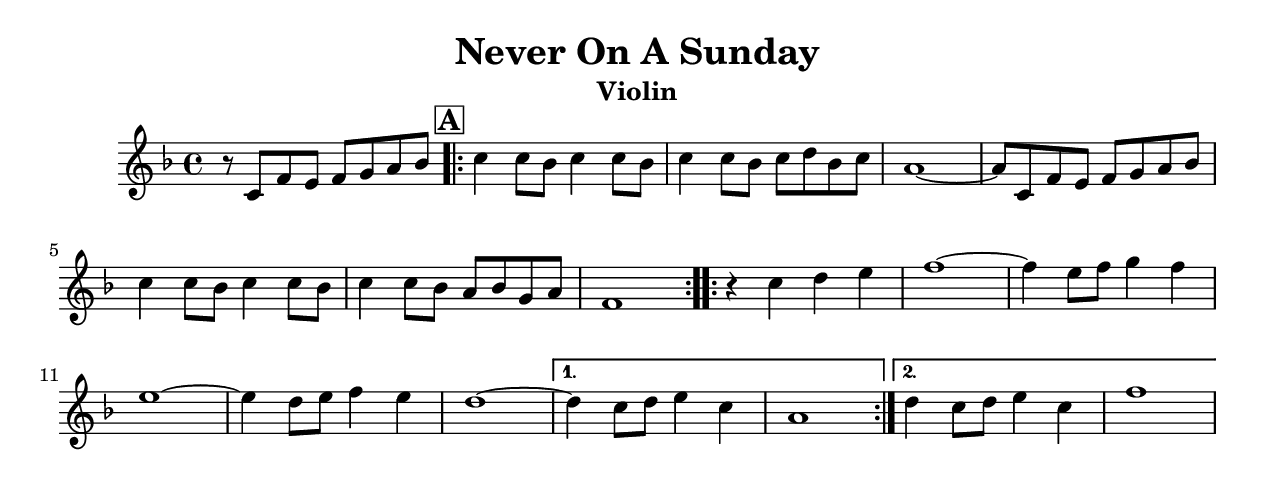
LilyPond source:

\version "2.24.0"
\include "english.ly"
%\pointAndClickOff
\paper{
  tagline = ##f
  print-all-headers = ##t
  #(set-paper-size "letter")
}
date = #(strftime "%d-%m-%Y" (localtime (current-time)))

%\markup{ \italic{ " Updated " \date  }  }

%\markup{ Got something to say? }

global = {
  \clef treble
  \key f \major
  \time 4/4
  \set Score.rehearsalMarkFormatter = #format-mark-box-alphabet
}

%#################################### Melody ########################
melody = \relative c' {
  \global
  \partial 4*4 r8 c f e f g a bf|
  %lead in notes

  \repeat volta 2{
    \mark \default
    c4 c8 bf c4 c8 bf
    c4 c8 bf c d bf c|
    a1~

    a8 c, f e f g a bf|
    c4 c8 bf c4 c8 bf
    c4 c8 bf a bf g a|
    f1


  }
  %\alternative { { }{ } }

  \repeat volta 2{
    r4 c' d e
    f1~
    f4 e8 f g4 f|
    e1~
    e4 d8 e f4 e|
    d1~


  }
  \alternative {
    {
      d4 c8 d e4 c
      a1
    }

    {
      d4 c8 d e4 c
      f1
    }
  }

}
%################################# Lyrics #####################
%\addlyrics{  }
%################################# Chords #######################
harmonies = \chordmode {

}

\score {
  <<
    \new ChordNames {
      \set chordChanges = ##f
      \harmonies
    }
    \new Staff
    \melody
  >>
  \header{
    title= "Never On A Sunday"
    subtitle=""
    composer= ""
    instrument = "Violin"
    arranger= ""
  }
  \midi{\tempo 4 = 120}
  \layout{indent = 1.0\cm}
}
%{
% more verses:
\markup{}
\markup {
  \fill-line {
    \hspace #0.1 % distance from left margin
    \column {
      \line { "1."
	\column {
	  ""
	}
      }
      \hspace #0.2 % vertical distance between verses
      \line { "2."
	\column {
	 ""
	}
      }
    }
    \hspace #0.1  % horiz. distance between columns
    \column {
      \line { "3."
	\column {
	  ""
	}
      }
      \hspace #0.2 % distance between verses
      \line { "4."
	\column {
	 ""
	}
      }
    }
    \hspace #0.1 % distance to right margin
  }
}

%}
